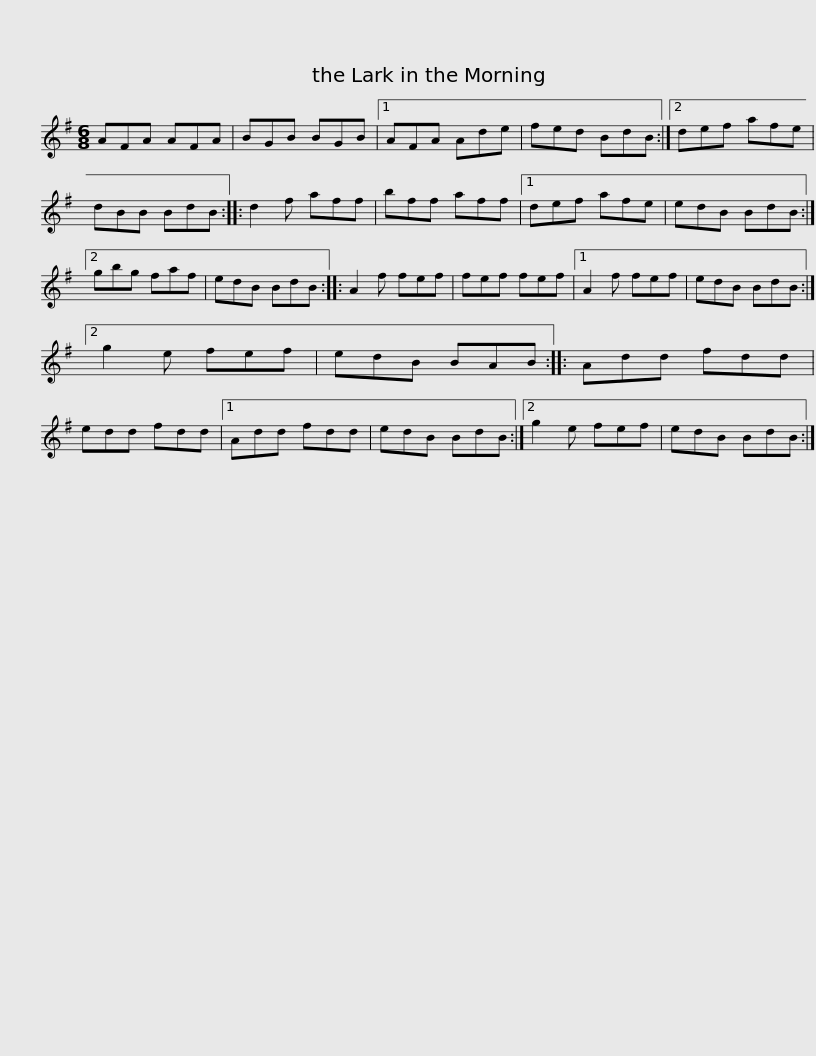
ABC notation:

X:1
L:1/8
M:6/8
I:linebreak $
K:G
V:1 treble
V:1
 AFA AFA | BGB BGB |1 AFA Ade | fed BdB :|2 def afe | %5
 dBB BdB :: d2 f aff |$ bff aff |1 def afe | edB BdB :|2 %10
 gbg faf | edB BdB :: A2 f fef | fef fef |1$ A2 f fef | %15
 edB BdB :|2 g2 e fef | edB BAB :: Add fdd | edd fdd |1 %20
 Add fdd |$ edB BdB :|2 g2 e fef | edB BdB :| %24
